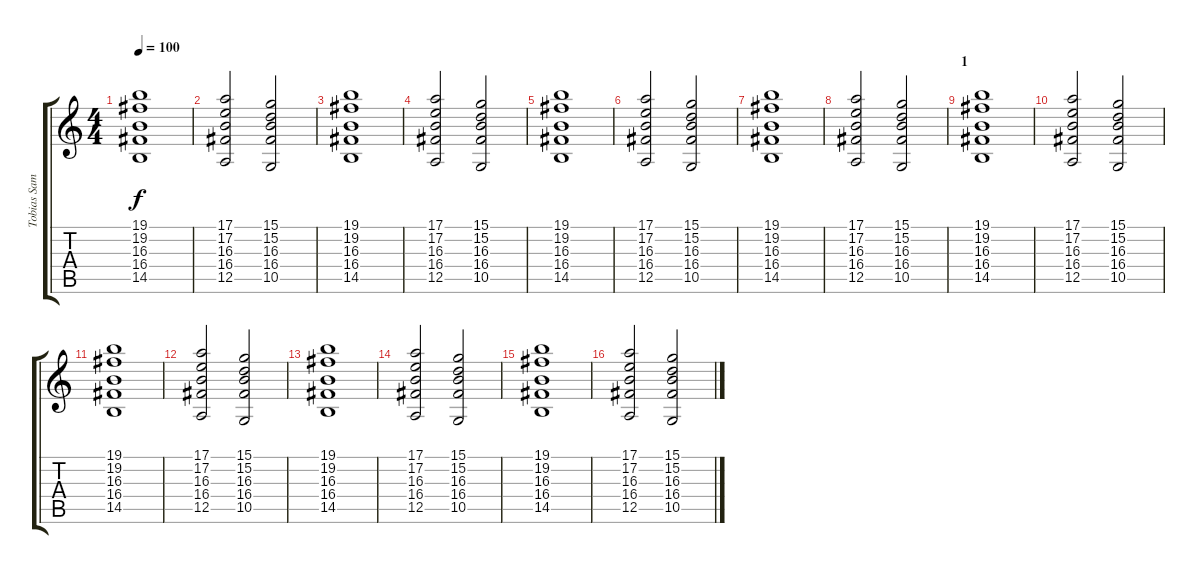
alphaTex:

\track ("Tobias Sammet" "Tobias Sam") {instrument pad4choir}
\staff {score tabs}
\tuning (E4 B3 G3 D3 A2 E2) {hide}
\ts (4 4)
\tempo 100
\clef g2
\ks c
(19.1 19.2 16.3 16.4 14.5).1{dy f} |
(17.1 17.2 16.3 16.4 12.5).2 (15.1 15.2 16.3 16.4 10.5).2 |
(19.1 19.2 16.3 16.4 14.5).1 |
(17.1 17.2 16.3 16.4 12.5).2 (15.1 15.2 16.3 16.4 10.5).2 |
(19.1 19.2 16.3 16.4 14.5).1 |
(17.1 17.2 16.3 16.4 12.5).2 (15.1 15.2 16.3 16.4 10.5).2 |
(19.1 19.2 16.3 16.4 14.5).1 |
(17.1 17.2 16.3 16.4 12.5).2 (15.1 15.2 16.3 16.4 10.5).2 |
\section ("" "1")
(19.1 19.2 16.3 16.4 14.5).1 |
(17.1 17.2 16.3 16.4 12.5).2 (15.1 15.2 16.3 16.4 10.5).2 |
(19.1 19.2 16.3 16.4 14.5).1 |
(17.1 17.2 16.3 16.4 12.5).2 (15.1 15.2 16.3 16.4 10.5).2 |
(19.1 19.2 16.3 16.4 14.5).1 |
(17.1 17.2 16.3 16.4 12.5).2 (15.1 15.2 16.3 16.4 10.5).2 |
(19.1 19.2 16.3 16.4 14.5).1 |
(17.1 17.2 16.3 16.4 12.5).2 (15.1 15.2 16.3 16.4 10.5).2
